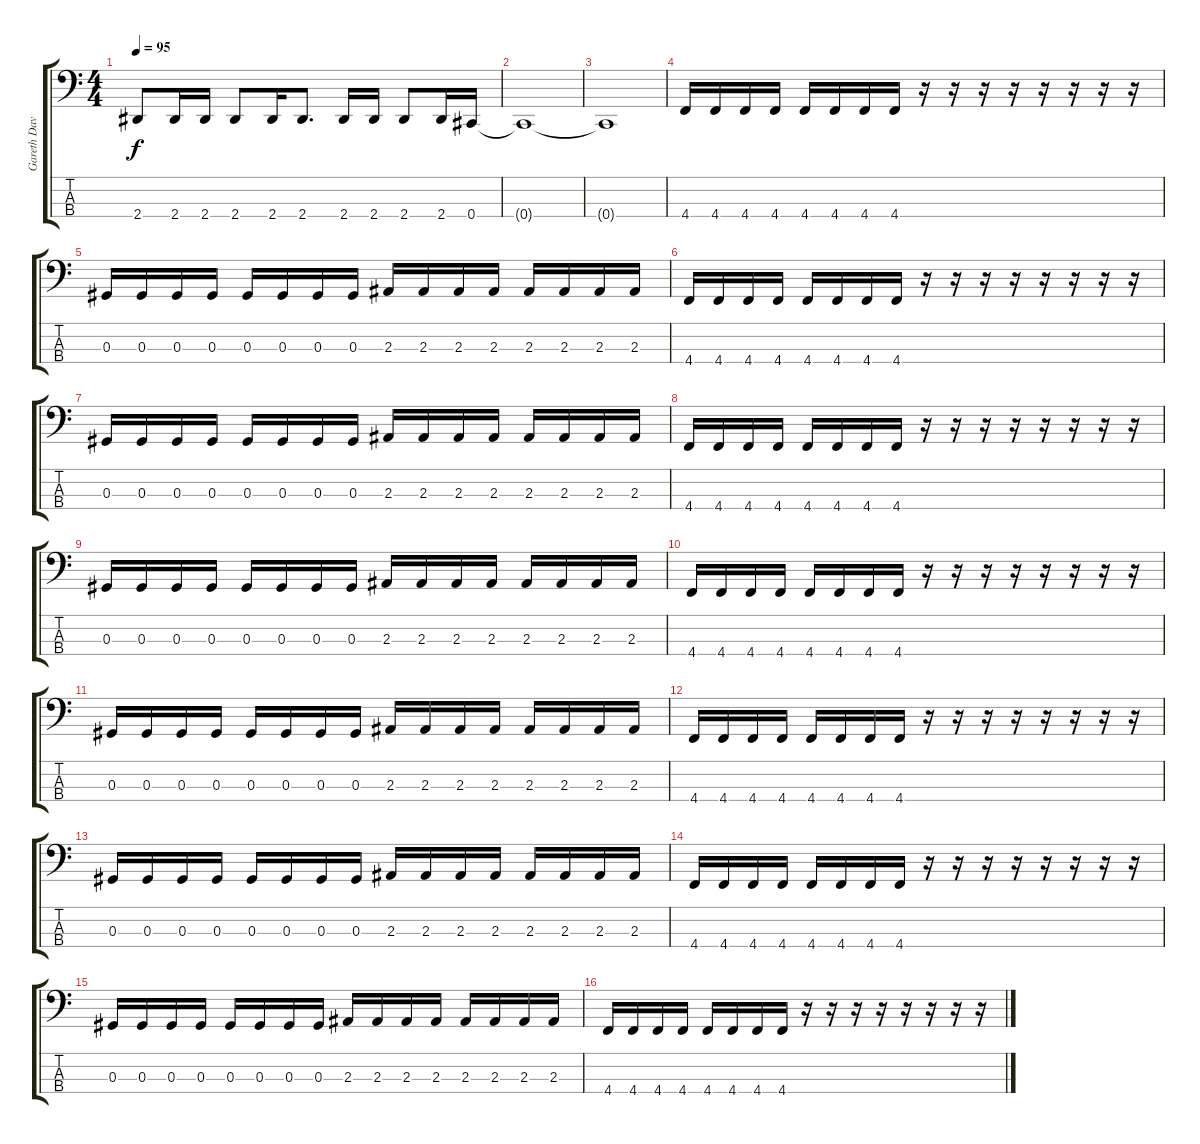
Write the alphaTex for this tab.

\track ("Gareth Davis" "Gareth Dav") {instrument electricbassfinger}
\staff {score tabs}
\tuning (Gb2 Db2 Ab1 Db1) {hide}
\ts (4 4)
\tempo 95
\clef f4
\ks c
2.4{t}.8{dy f} 2.4.16 2.4.16 2.4.8 2.4.16 2.4.8{d} 2.4.16 2.4.16 2.4.8 2.4.16 0.4.16 |
0.4{t}.1 |
0.4{t}.1 |
4.4.16 4.4.16 4.4.16 4.4.16 4.4.16 4.4.16 4.4.16 4.4.16 r.16 r.16 r.16 r.16 r.16 r.16 r.16 r.16 |
0.3.16 0.3.16 0.3.16 0.3.16 0.3.16 0.3.16 0.3.16 0.3.16 2.3.16 2.3.16 2.3.16 2.3.16 2.3.16 2.3.16 2.3.16 2.3.16 |
4.4.16 4.4.16 4.4.16 4.4.16 4.4.16 4.4.16 4.4.16 4.4.16 r.16 r.16 r.16 r.16 r.16 r.16 r.16 r.16 |
0.3.16 0.3.16 0.3.16 0.3.16 0.3.16 0.3.16 0.3.16 0.3.16 2.3.16 2.3.16 2.3.16 2.3.16 2.3.16 2.3.16 2.3.16 2.3.16 |
4.4.16 4.4.16 4.4.16 4.4.16 4.4.16 4.4.16 4.4.16 4.4.16 r.16 r.16 r.16 r.16 r.16 r.16 r.16 r.16 |
0.3.16 0.3.16 0.3.16 0.3.16 0.3.16 0.3.16 0.3.16 0.3.16 2.3.16 2.3.16 2.3.16 2.3.16 2.3.16 2.3.16 2.3.16 2.3.16 |
4.4.16 4.4.16 4.4.16 4.4.16 4.4.16 4.4.16 4.4.16 4.4.16 r.16 r.16 r.16 r.16 r.16 r.16 r.16 r.16 |
0.3.16 0.3.16 0.3.16 0.3.16 0.3.16 0.3.16 0.3.16 0.3.16 2.3.16 2.3.16 2.3.16 2.3.16 2.3.16 2.3.16 2.3.16 2.3.16 |
4.4.16 4.4.16 4.4.16 4.4.16 4.4.16 4.4.16 4.4.16 4.4.16 r.16 r.16 r.16 r.16 r.16 r.16 r.16 r.16 |
0.3.16 0.3.16 0.3.16 0.3.16 0.3.16 0.3.16 0.3.16 0.3.16 2.3.16 2.3.16 2.3.16 2.3.16 2.3.16 2.3.16 2.3.16 2.3.16 |
4.4.16 4.4.16 4.4.16 4.4.16 4.4.16 4.4.16 4.4.16 4.4.16 r.16 r.16 r.16 r.16 r.16 r.16 r.16 r.16 |
0.3.16 0.3.16 0.3.16 0.3.16 0.3.16 0.3.16 0.3.16 0.3.16 2.3.16 2.3.16 2.3.16 2.3.16 2.3.16 2.3.16 2.3.16 2.3.16 |
4.4.16 4.4.16 4.4.16 4.4.16 4.4.16 4.4.16 4.4.16 4.4.16 r.16 r.16 r.16 r.16 r.16 r.16 r.16 r.16
